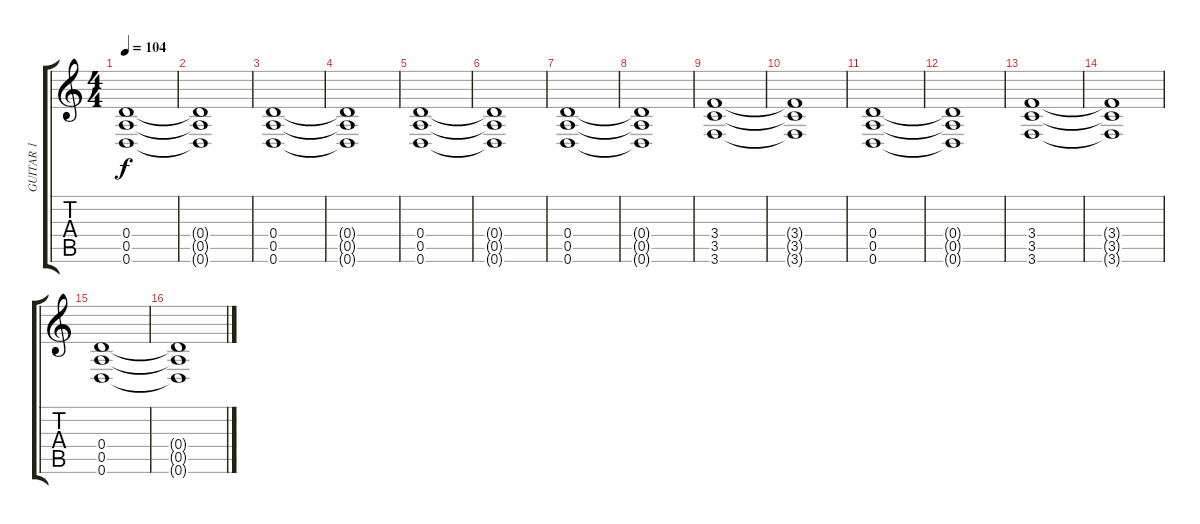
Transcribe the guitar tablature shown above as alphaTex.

\track ("GUITAR 1" "GUITAR 1") {instrument overdrivenguitar}
\staff {score tabs}
\tuning (E4 B3 G3 D3 A2 D2) {hide}
\ts (4 4)
\tempo 104
\clef g2
\ks c
(0.4{t} 0.5{t} 0.6{t}).1{dy f} |
(0.4{t} 0.5{t} 0.6{t}).1 |
(0.4 0.5 0.6).1 |
(0.4{t} 0.5{t} 0.6{t}).1 |
(0.4 0.5 0.6).1 |
(0.4{t} 0.5{t} 0.6{t}).1 |
(0.4 0.5 0.6).1 |
(0.4{t} 0.5{t} 0.6{t}).1 |
(3.4 3.5 3.6).1 |
(3.4{t} 3.5{t} 3.6{t}).1 |
(0.4 0.5 0.6).1 |
(0.4{t} 0.5{t} 0.6{t}).1 |
(3.4 3.5 3.6).1 |
(3.4{t} 3.5{t} 3.6{t}).1 |
(0.4 0.5 0.6).1 |
(0.4{t} 0.5{t} 0.6{t}).1
